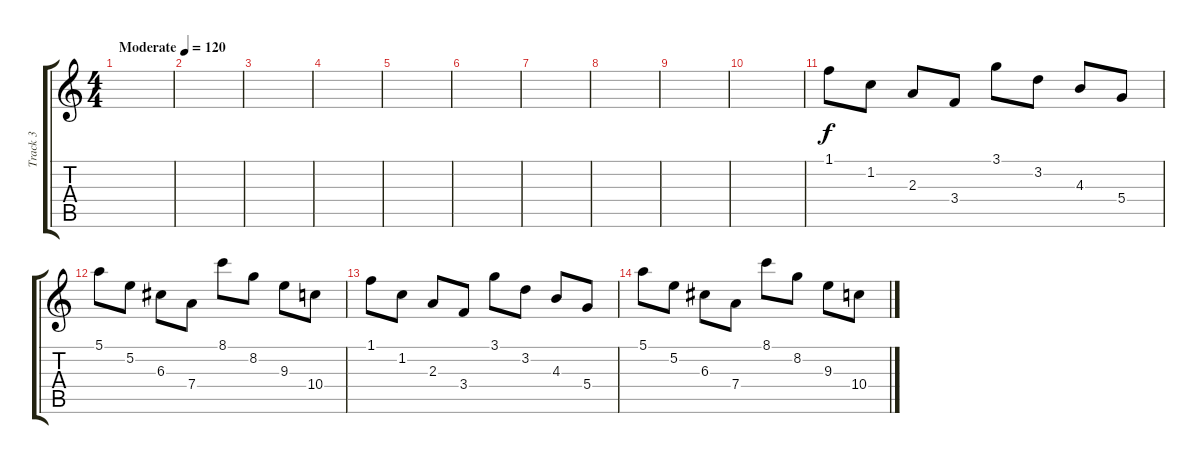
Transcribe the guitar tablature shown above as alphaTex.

\track ("Track 3" "Track 3") {instrument acousticguitarsteel}
\staff {score tabs}
\tuning (E4 B3 G3 D3 A2 E2) {hide}
\ts (4 4)
\tempo (120 "Moderate")
\clef g2
\ks c
|
|
|
|
|
|
|
|
|
|
1.1.8 1.2.8 2.3.8 3.4.8 3.1.8 3.2.8 4.3.8 5.4.8 |
5.1.8 5.2.8 6.3.8 7.4.8 8.1.8 8.2.8 9.3.8 10.4.8 |
1.1.8 1.2.8 2.3.8 3.4.8 3.1.8 3.2.8 4.3.8 5.4.8 |
5.1.8 5.2.8 6.3.8 7.4.8 8.1.8 8.2.8 9.3.8 10.4.8
